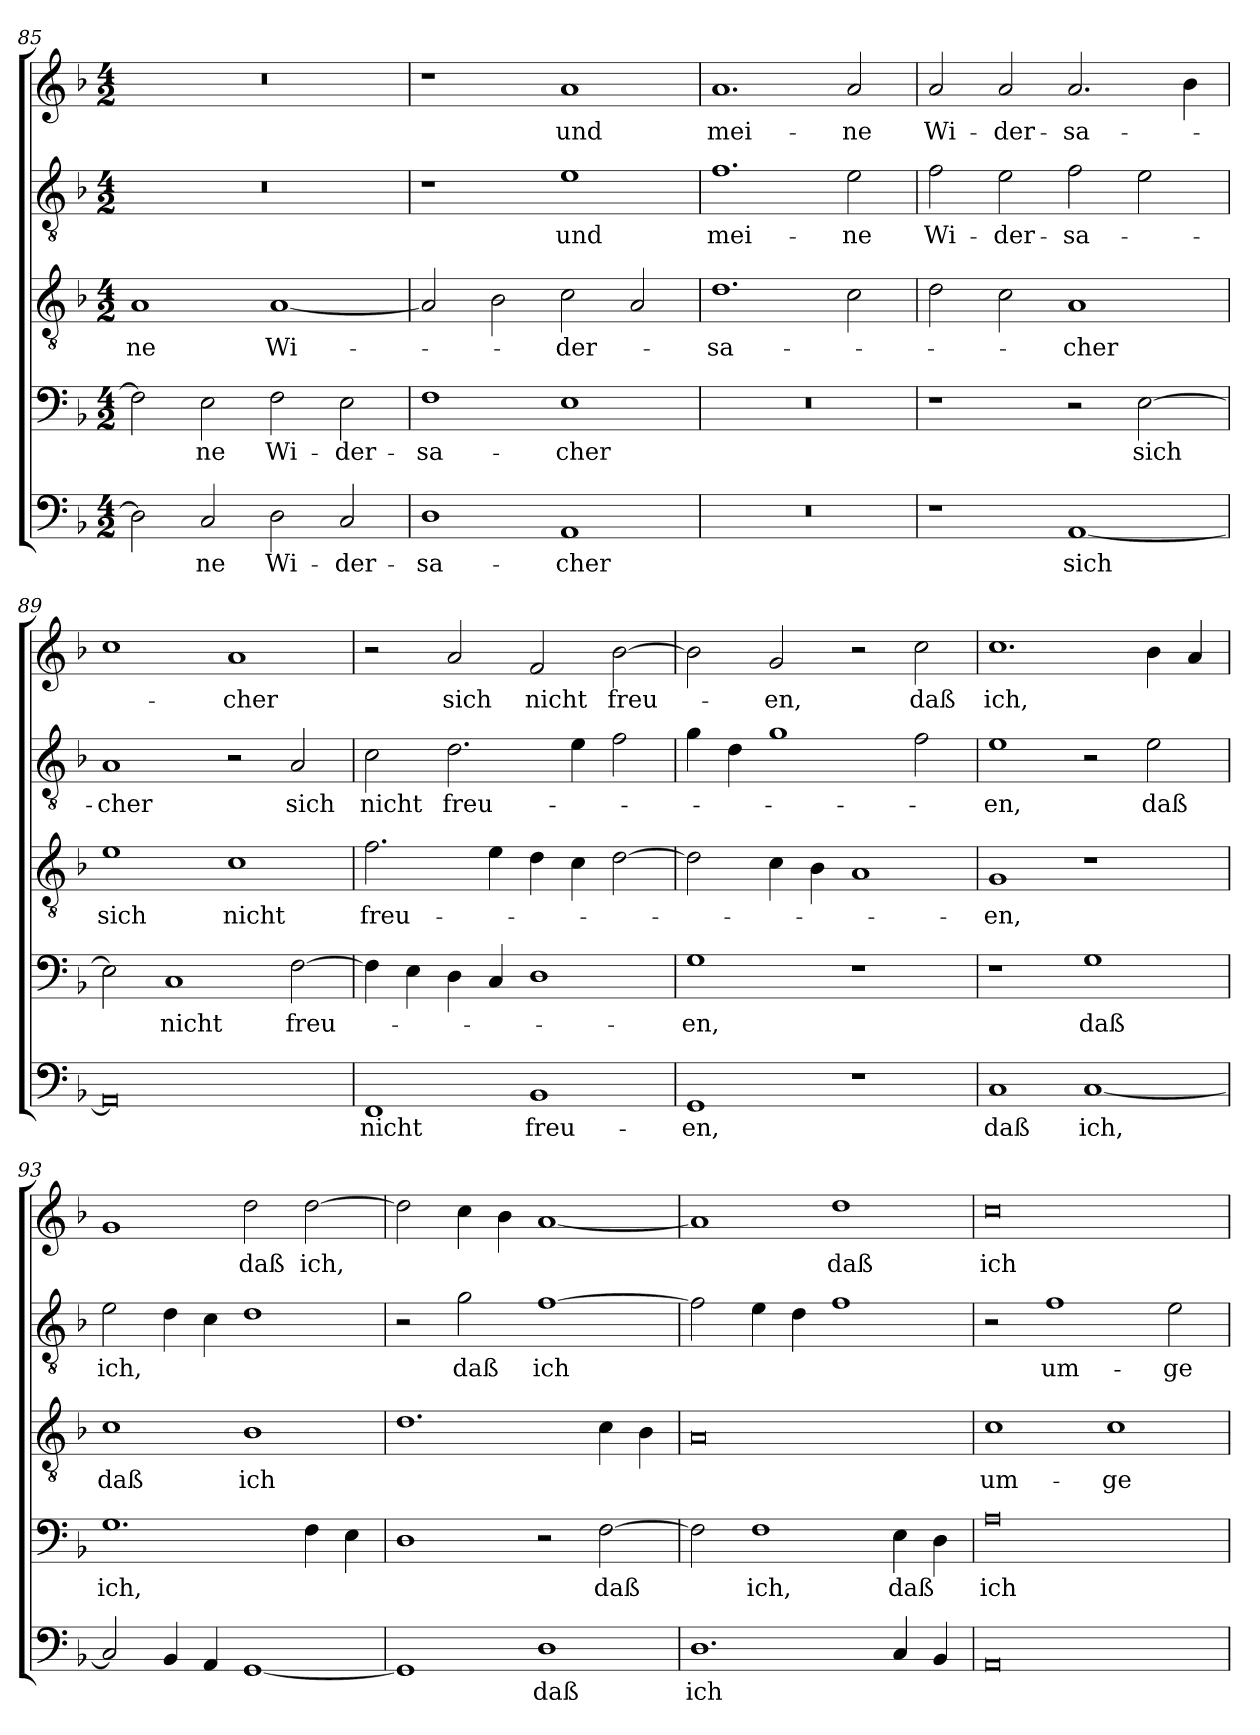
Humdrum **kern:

**kern	**text	**kern	**text	**kern	**text	**kern	**text	**kern	**text
*part5	*part5	*part4	*part4	*part3	*part3	*part2	*part2	*part1	*part1
*staff5	*staff5	*staff4	*staff4	*staff3	*staff3	*staff2	*staff2	*staff1	*staff1
*clefF4	*	*clefF4	*	*clefGv2	*	*clefGv2	*	*clefG2	*
*k[b-]	*	*k[b-]	*	*k[b-]	*	*k[b-]	*	*k[b-]	*
*F:	*	*F:	*	*F:	*	*F:	*	*F:	*
*M4/2	*	*M4/2	*	*M4/2	*	*M4/2	*	*M4/2	*
=85	=85	=85	=85	=85	=85	=85	=85	=85	=85
!	!	!	!	!	!LO:LY:b	!	!	!	!
2D\]	.	2F\]	.	1A	-ne	0r	.	0r	.
!	!LO:LY:b	!	!LO:LY:b	!	!	!	!	!	!
2C/	-ne	2E\	-ne	.	.	.	.	.	.
!	!LO:LY:b	!	!LO:LY:b	!	!LO:LY:b	!	!	!	!
2D\	Wi-	2F\	Wi-	[1A	Wi-	.	.	.	.
!	!LO:LY:b	!	!LO:LY:b	!	!	!	!	!	!
2C/	-der-	2E\	-der-	.	.	.	.	.	.
!!LO:LB:g=z
=86	=86	=86	=86	=86	=86	=86	=86	=86	=86
!	!LO:LY:b	!	!LO:LY:b	!	!	!	!	!	!
1D	-sa-	1F	-sa-	2A/]	.	1r	.	1r	.
.	.	.	.	2B-\	.	.	.	.	.
!	!LO:LY:b	!	!LO:LY:b	!	!LO:LY:b	!	!LO:LY:b	!	!LO:LY:b
1AA	-cher	1E	-cher	2c\	-der-	1e	und	1a	und
.	.	.	.	2A/	.	.	.	.	.
=87	=87	=87	=87	=87	=87	=87	=87	=87	=87
!	!	!	!	!	!LO:LY:b	!	!LO:LY:b	!	!LO:LY:b
0r	.	0r	.	1.d	-sa-	1.f	mei-	1.a	mei-
!	!	!	!	!	!	!	!LO:LY:b	!	!LO:LY:b
.	.	.	.	2c\	.	2e\	-ne	2a/	-ne
=88	=88	=88	=88	=88	=88	=88	=88	=88	=88
!	!	!	!	!	!	!	!LO:LY:b	!	!LO:LY:b
1r	.	1r	.	2d\	.	2f\	Wi-	2a/	Wi-
!	!	!	!	!	!	!	!LO:LY:b	!	!LO:LY:b
.	.	.	.	2c\	.	2e\	-der-	2a/	-der-
!	!LO:LY:b	!	!	!	!LO:LY:b	!	!LO:LY:b	!	!LO:LY:b
[1AA	sich	2r	.	1A	-cher	2f\	-sa-	2.a/	-sa-
!	!	!	!LO:LY:b	!	!	!	!	!	!
.	.	[2E\	sich	.	.	2e\	.	.	.
.	.	.	.	.	.	.	.	4b-\	.
=89	=89	=89	=89	=89	=89	=89	=89	=89	=89
!	!	!	!	!	!LO:LY:b	!	!LO:LY:b	!	!
0AA]	.	2E\]	.	1e	sich	1A	-cher	1cc	.
!	!	!	!LO:LY:b	!	!	!	!	!	!
.	.	1C	nicht	.	.	.	.	.	.
!	!	!	!	!	!LO:LY:b	!	!	!	!LO:LY:b
.	.	.	.	1c	nicht	2r	.	1a	-cher
!	!	!	!LO:LY:b	!	!	!	!LO:LY:b	!	!
.	.	[2F\	freu-	.	.	2A/	sich	.	.
=90	=90	=90	=90	=90	=90	=90	=90	=90	=90
!	!LO:LY:b	!	!	!	!LO:LY:b	!	!LO:LY:b	!	!
1FF	nicht	4F\]	.	2.f\	freu-	2c\	nicht	2r	.
.	.	4E\	.	.	.	.	.	.	.
!	!	!	!	!	!	!	!LO:LY:b	!	!LO:LY:b
.	.	4D\	.	.	.	2.d\	freu-	2a/	sich
.	.	4C/	.	4e\	.	.	.	.	.
!	!LO:LY:b	!	!	!	!	!	!	!	!LO:LY:b
1BB-	freu-	1D	.	4d\	.	.	.	2f/	nicht
.	.	.	.	4c\	.	4e\	.	.	.
!	!	!	!	!	!	!	!	!	!LO:LY:b
.	.	.	.	[2d\	.	2f\	.	[2b-\	freu-
=91	=91	=91	=91	=91	=91	=91	=91	=91	=91
!	!LO:LY:b	!	!LO:LY:b	!	!	!	!	!	!
1GG	-en,	1G	-en,	2d\]	.	4g\	.	2b-\]	.
.	.	.	.	.	.	4d\	.	.	.
!	!	!	!	!	!	!	!	!	!LO:LY:b
.	.	.	.	4c\	.	1g	.	2g/	-en,
.	.	.	.	4B-\	.	.	.	.	.
1r	.	1r	.	1A	.	.	.	2r	.
!	!	!	!	!	!	!	!	!	!LO:LY:b
.	.	.	.	.	.	2f\	.	2cc\	daß
!!LO:PB:g=z
=92	=92	=92	=92	=92	=92	=92	=92	=92	=92
!	!LO:LY:b	!	!	!	!LO:LY:b	!	!LO:LY:b	!	!LO:LY:b
1C	daß	1r	.	1G	-en,	1e	-en,	1.cc	ich,
!	!LO:LY:b	!	!LO:LY:b	!	!	!	!	!	!
[1C	ich,	1G	daß	1r	.	2r	.	.	.
!	!	!	!	!	!	!	!LO:LY:b	!	!
.	.	.	.	.	.	2e\	daß	4b-\	.
.	.	.	.	.	.	.	.	4a/	.
=93	=93	=93	=93	=93	=93	=93	=93	=93	=93
!	!	!	!LO:LY:b	!	!LO:LY:b	!	!LO:LY:b	!	!
2C/]	.	1.G	ich,	1c	daß	2e\	ich,	1g	.
4BB-/	.	.	.	.	.	4d\	.	.	.
4AA/	.	.	.	.	.	4c\	.	.	.
!	!	!	!	!	!LO:LY:b	!	!	!	!LO:LY:b
[1GG	.	.	.	1B-	ich	1d	.	2dd\	daß
!	!	!	!	!	!	!	!	!	!LO:LY:b
.	.	4F\	.	.	.	.	.	[2dd\	ich,
.	.	4E\	.	.	.	.	.	.	.
=94	=94	=94	=94	=94	=94	=94	=94	=94	=94
1GG]	.	1D	.	1.d	.	2r	.	2dd\]	.
!	!	!	!	!	!	!	!LO:LY:b	!	!
.	.	.	.	.	.	2g\	daß	4cc\	.
.	.	.	.	.	.	.	.	4b-\	.
!	!LO:LY:b	!	!	!	!	!	!LO:LY:b	!	!
1D	daß	2r	.	.	.	[1f	ich	[1a	.
!	!	!	!LO:LY:b	!	!	!	!	!	!
.	.	[2F\	daß	4c\	.	.	.	.	.
.	.	.	.	4B-\	.	.	.	.	.
=95	=95	=95	=95	=95	=95	=95	=95	=95	=95
!	!LO:LY:b	!	!	!	!	!	!	!	!
1.D	ich	2F\]	.	0A	.	2f\]	.	1a]	.
!	!	!	!LO:LY:b	!	!	!	!	!	!
.	.	1F	ich,	.	.	4e\	.	.	.
.	.	.	.	.	.	4d\	.	.	.
!	!	!	!	!	!	!	!	!	!LO:LY:b
.	.	.	.	.	.	1f	.	1dd	daß
!	!	!	!LO:LY:b	!	!	!	!	!	!
4C/	.	4E\	daß	.	.	.	.	.	.
4BB-/	.	4D\	.	.	.	.	.	.	.
=96	=96	=96	=96	=96	=96	=96	=96	=96	=96
!	!	!	!LO:LY:b	!	!LO:LY:b	!	!	!	!LO:LY:b
0AA	.	0A	ich	1c	um-	2r	.	0cc	ich
!	!	!	!	!	!	!	!LO:LY:b	!	!
.	.	.	.	.	.	1f	um-	.	.
!	!	!	!	!	!LO:LY:b	!	!	!	!
.	.	.	.	1c	-ge-	.	.	.	.
!	!	!	!	!	!	!	!LO:LY:b	!	!
.	.	.	.	.	.	2e\	-ge-	.	.
=	=	=	=	=	=	=	=	=	=
*-	*-	*-	*-	*-	*-	*-	*-	*-	*-
